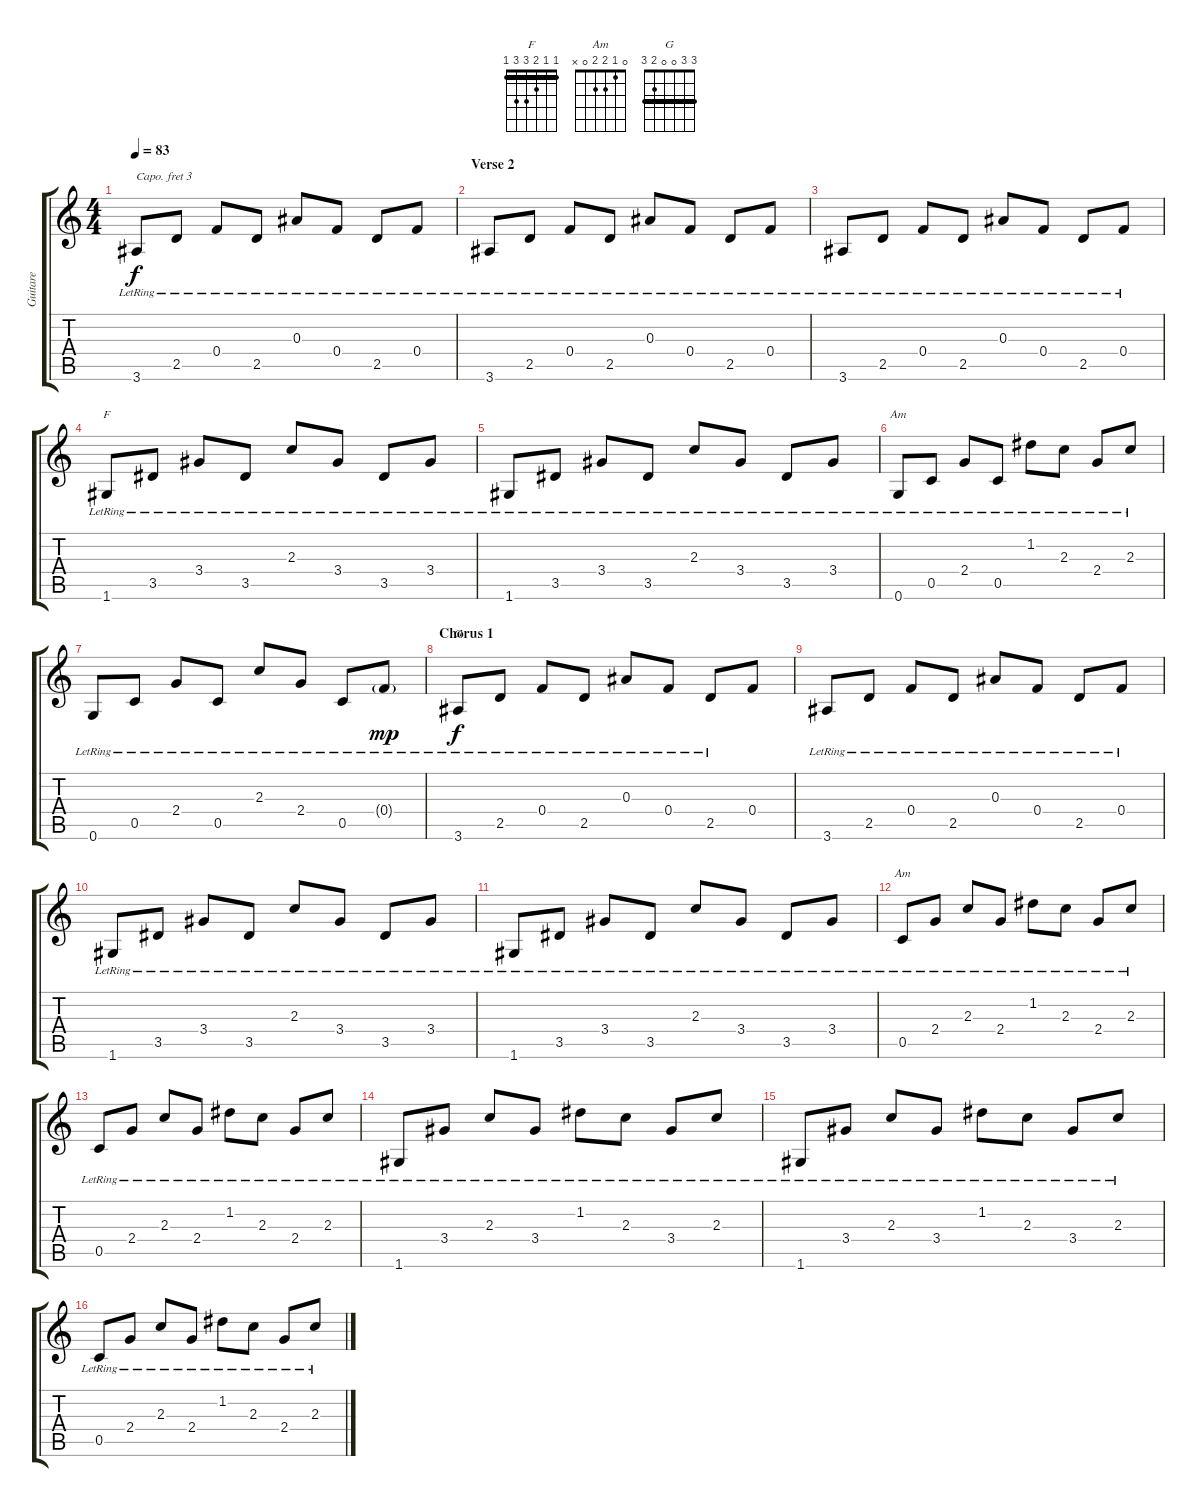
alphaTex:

\track ("Guitare" "Guitare") {instrument acousticguitarnylon}
\staff {score tabs}
\capo 3
\tuning (E4 B3 G3 D3 A2 E2) {hide}
\chord ("F" 1 1 2 3 3 1) {barre 1}
\chord ("Am" 0 1 2 2 0 0)
\chord ("G" 3 3 0 0 2 3) {barre 3}
\chord ("Am" 0 1 2 2 0 x)
\ts (4 4)
\tempo 83
\clef g2
\ks c
3.6{lr}.8{dy f} 2.5{lr}.8 0.4{lr}.8 2.5{lr}.8 0.3{lr}.8 0.4{lr}.8 2.5{lr}.8 0.4{lr}.8 |
\section ("" "Verse 2")
3.6{lr}.8 2.5{lr}.8 0.4{lr}.8 2.5{lr}.8 0.3{lr}.8 0.4{lr}.8 2.5{lr}.8 0.4{lr}.8 |
3.6{lr}.8 2.5{lr}.8 0.4{lr}.8 2.5{lr}.8 0.3{lr}.8 0.4{lr}.8 2.5{lr}.8 0.4{lr}.8 |
1.6{lr}.8{ch "F"} 3.5{lr}.8 3.4{lr}.8 3.5{lr}.8 2.3{lr}.8 3.4{lr}.8 3.5{lr}.8 3.4{lr}.8 |
1.6{lr}.8 3.5{lr}.8 3.4{lr}.8 3.5{lr}.8 2.3{lr}.8 3.4{lr}.8 3.5{lr}.8 3.4{lr}.8 |
0.6{lr}.8{ch "Am"} 0.5{lr}.8 2.4{lr}.8 0.5{lr}.8 1.2{lr}.8 2.3{lr}.8 2.4{lr}.8 2.3{lr}.8 |
0.6{lr}.8 0.5{lr}.8 2.4{lr}.8 0.5{lr}.8 2.3{lr}.8 2.4{lr}.8 0.5{lr}.8 0.4{g lr}.8{dy mp} |
\section ("" "Chorus 1")
3.6{lr}.8{ch "G" dy f} 2.5{lr}.8 0.4{lr}.8 2.5{lr}.8 0.3{lr}.8 0.4{lr}.8 2.5{lr}.8 0.4.8 |
3.6{lr}.8 2.5{lr}.8 0.4{lr}.8 2.5{lr}.8 0.3{lr}.8 0.4{lr}.8 2.5{lr}.8 0.4{lr}.8 |
1.6{lr}.8 3.5{lr}.8 3.4{lr}.8 3.5{lr}.8 2.3{lr}.8 3.4{lr}.8 3.5{lr}.8 3.4{lr}.8 |
1.6{lr}.8 3.5{lr}.8 3.4{lr}.8 3.5{lr}.8 2.3{lr}.8 3.4{lr}.8 3.5{lr}.8 3.4{lr}.8 |
0.5{lr}.8{ch "Am"} 2.4{lr}.8 2.3{lr}.8 2.4{lr}.8 1.2{lr}.8 2.3{lr}.8 2.4{lr}.8 2.3{lr}.8 |
0.5{lr}.8 2.4{lr}.8 2.3{lr}.8 2.4{lr}.8 1.2{lr}.8 2.3{lr}.8 2.4{lr}.8 2.3{lr}.8 |
1.6{lr}.8 3.4{lr}.8 2.3{lr}.8 3.4{lr}.8 1.2{lr}.8 2.3{lr}.8 3.4{lr}.8 2.3{lr}.8 |
1.6{lr}.8 3.4{lr}.8 2.3{lr}.8 3.4{lr}.8 1.2{lr}.8 2.3{lr}.8 3.4{lr}.8 2.3{lr}.8 |
0.5{lr}.8 2.4{lr}.8 2.3{lr}.8 2.4{lr}.8 1.2{lr}.8 2.3{lr}.8 2.4{lr}.8 2.3{lr}.8
